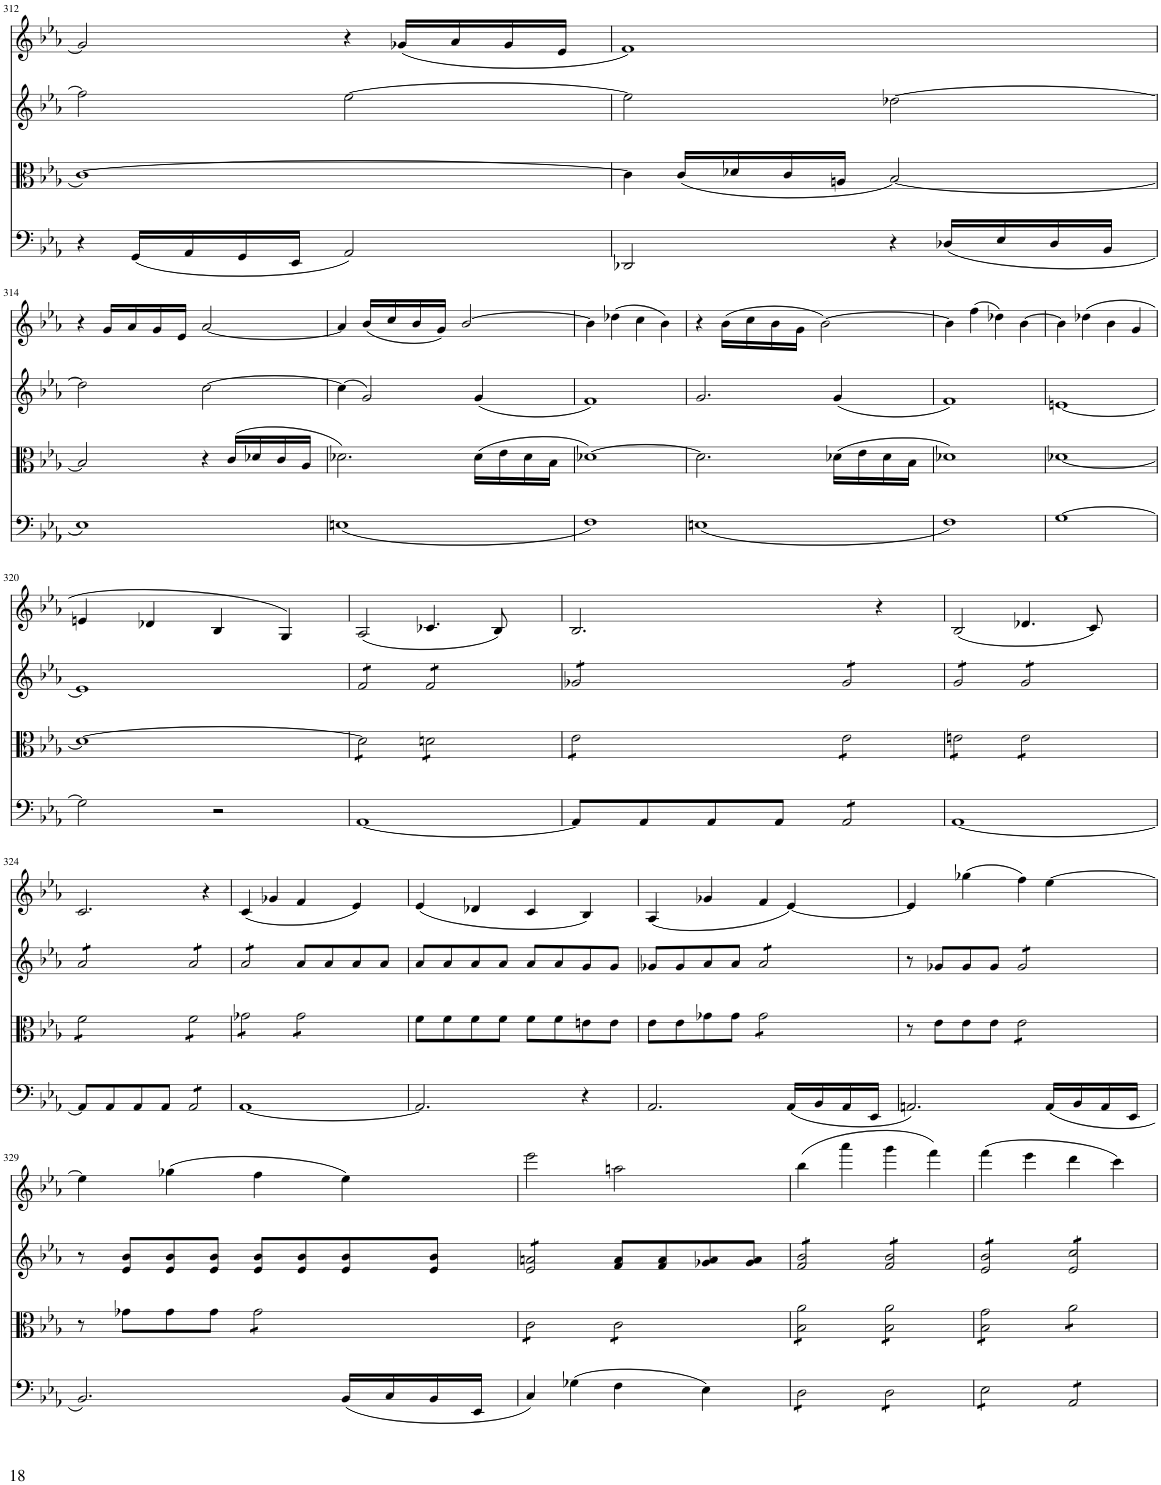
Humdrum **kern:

**kern	**kern	**kern	**kern
*part4	*part3	*part2	*part1
*staff4	*staff3	*staff2	*staff1
*I"Piano	*I"Piano	*I"Piano	*I"Piano
*I'Pno	*I'Pno	*I'Pno	*I'Pno
!!LO:PB:g=z
*clefF4	*clefC3	*clefG2	*clefG2
*k[b-e-a-]	*k[b-e-a-]	*k[b-e-a-]	*k[b-e-a-]
*M4/4	*M4/4	*M4/4	*M4/4
*met(c)	*met(c)	*met(c)	*met(c)
=312	=312	=312	=312
4r	[1c	2ff\]	2g/]
(16GG/LL	.	.	.
16AA-/	.	.	.
16GG/	.	.	.
16EE-/JJ	.	.	.
2AA-/)	.	[2ee-\	4r
.	.	.	(16g-X/LL
.	.	.	16a-/
.	.	.	16g-/
.	.	.	16e-/JJ
=313	=313	=313	=313
2DD-X/	4c\]	2ee-\]	1f)
.	(16c/LL	.	.
.	16d-X/	.	.
.	16c/	.	.
.	16An/JJ	.	.
4r	[2B-/)	[2dd-X\	.
(16D-X/LL	.	.	.
16E-/	.	.	.
16D-/	.	.	.
16BB-/JJ	.	.	.
!!LO:LB:g=z
=314	=314	=314	=314
*k[b-e-a-]	*k[b-e-a-]	*k[b-e-a-]	*k[b-e-a-]
1E-)	2B-/]	2dd-\]	4r
.	.	.	16g/LL
.	.	.	16a-/
.	.	.	16g/
.	.	.	16e-/JJ
.	4r	[2cc\	[2a-/
.	(16c/LL	.	.
.	16d-X/	.	.
.	16c/	.	.
.	16A-/JJ	.	.
=315	=315	=315	=315
(1En	2.d-X\)	(4cc\]	4a-/]
.	.	2g/)	(16b-/LL
.	.	.	16cc/
.	.	.	16b-/
.	.	.	16g/JJ)
.	.	.	[2b-/
.	(16d-\LL	(4g/	.
.	16e-\	.	.
.	16d-\	.	.
.	16B-\JJ	.	.
=316	=316	=316	=316
1F)	[1d-X)	1f)	4b-\]
.	.	.	(4dd-X\
.	.	.	4cc\
.	.	.	4b-\)
=317	=317	=317	=317
(1En	2.d-\]	2.g/	4r
.	.	.	(16b-\LL
.	.	.	16cc\
.	.	.	16b-\
.	.	.	16g\JJ
.	.	.	[2b-\)
.	(16d-X\LL	(4g/	.
.	16e-\	.	.
.	16d-\	.	.
.	16B-\JJ	.	.
=318	=318	=318	=318
1F)	1d-X)	1f)	4b-\]
.	.	.	(4ff\
.	.	.	4dd-X\)
.	.	.	[4b-\
=319	=319	=319	=319
[1G	[1d-X	[1en	4b-\]
.	.	.	(4dd-X\
.	.	.	4b-\
.	.	.	4g/
!!LO:LB:g=z
=320	=320	=320	=320
2G\]	1d-_	1e]	4en/
.	.	.	4d-X/
2r	.	.	4B-/
.	.	.	4G/)
=321	=321	=321	=321
*	*tremolo	*	*
*	*	*tremolo	*
[1AA-	8d-\]L	8f/L	(2A-/
.	8d-\	8f/	.
.	8d-\	8f/	.
.	8d-\J	8f/J	.
.	8dn\L	8f/L	4.c-X/
.	8dn\	8f/	.
.	8dn\	8f/	.
.	8dn\J	8f/J	8B-/)
=322	=322	=322	=322
8AA-/L]	8e-\L	8g-X/L	2.B-/
8AA-/	8e-\	8g-X/	.
8AA-/	8e-\	8g-X/	.
8AA-/J	8e-\J	8g-X/J	.
*tremolo	*	*	*
8AA-/L	8e-\L	8g-/L	.
8AA-/	8e-\	8g-/	.
8AA-/	8e-\	8g-/	4r
8AA-/J	8e-\J	8g-/J	.
*Xtremolo	*	*	*
=323	=323	=323	=323
[1AA-	8en\L	8g/L	(2B-/
.	8en\	8g/	.
.	8en\	8g/	.
.	8en\J	8g/J	.
.	8e\L	8g/L	4.d-X/
.	8e\	8g/	.
.	8e\	8g/	.
.	8e\J	8g/J	8c/)
!!LO:LB:g=z
=324	=324	=324	=324
*	*	*	*k[b-e-a-]
8AA-/L]	8f\L	8a-/L	2.c/
8AA-/	8f\	8a-/	.
8AA-/	8f\	8a-/	.
8AA-/J	8f\J	8a-/J	.
*tremolo	*	*	*
8AA-/L	8f\L	8a-/L	.
8AA-/	8f\	8a-/	.
8AA-/	8f\	8a-/	4r
8AA-/J	8f\J	8a-/J	.
*Xtremolo	*	*	*
=325	=325	=325	=325
[1AA-	8g-X\L	8a-/L	(4c/
.	8g-X\	8a-/	.
.	8g-X\	8a-/	4g-X/
.	8g-X\J	8a-/J	.
*	*	*Xtremolo	*
.	8g-\L	8a-/L	4f/
.	8g-\	8a-/	.
.	8g-\	8a-/	4e-/)
.	8g-\J	8a-/J	.
*	*Xtremolo	*	*
=326	=326	=326	=326
2.AA-/]	8f\L	8a-/L	(4e-/
.	8f\	8a-/	.
.	8f\	8a-/	4d-X/
.	8f\J	8a-/J	.
.	8f\L	8a-/L	4c/
.	8f\	8a-/	.
4r	8en\	8g/	4B-/)
.	8e\J	8g/J	.
=327	=327	=327	=327
2.AA-/	8e-\L	8g-X/L	(4A-/
.	8e-\	8g-/	.
.	8g-X\	8a-/	4g-X/
.	8g-\J	8a-/J	.
*	*tremolo	*	*
*	*	*tremolo	*
.	8g-\L	8a-/L	4f/
.	8g-\	8a-/	.
(16AA-/LL	8g-\	8a-/	[4e-/)
16BB-/	.	.	.
16AA-/	8g-\J	8a-/J	.
*	*	*Xtremolo	*
*	*Xtremolo	*	*
16EE-/JJ	.	.	.
=328	=328	=328	=328
2.AAn/)	8r	8r	4e-/]
.	8e-\L	8g-X/L	.
.	8e-\	8g-/	(4gg-X\
.	8e-\J	8g-/J	.
*	*tremolo	*	*
*	*	*tremolo	*
.	8e-\L	8g-/L	4ff\)
.	8e-\	8g-/	.
(16AA/LL	8e-\	8g-/	[4ee-\
16BB-/	.	.	.
16AA/	8e-\J	8g-/J	.
*	*	*Xtremolo	*
*	*Xtremolo	*	*
16EE-/JJ	.	.	.
!!LO:LB:g=z
=329	=329	=329	=329
2.BB-/)	8r	8r	4ee-\]
.	8g-X\L	8e-/ 8b-/L	.
.	8g-\	8e-/ 8b-/	(4gg-X\
.	8g-\J	8e-/ 8b-/J	.
*	*tremolo	*	*
.	8g-\L	8e-/ 8b-/L	4ff\
.	8g-\	8e-/ 8b-/	.
(16BB-/LL	8g-\	8e-/ 8b-/	4ee-\)
16C/	.	.	.
16BB-/	8g-\J	8e-/ 8b-/J	.
16EE-/JJ	.	.	.
=330	=330	=330	=330
*	*	*tremolo	*
4C/)	8c\L	8e-/ 8an/L	2eee-\
.	8c\	8e-/ 8an/	.
(4G-X\	8c\	8e-/ 8an/	.
.	8c\J	8e-/ 8an/J	.
*	*	*Xtremolo	*
4F\	8c\L	8f/ 8a/L	2aan\
.	8c\	8f/ 8a/	.
4E-\)	8c\	8g-X/ 8a/	.
.	8c\J	8g-/ 8a/J	.
=331	=331	=331	=331
*tremolo	*	*	*
*	*	*tremolo	*
8D\L	8B-\ 8a-\L	8f/ 8b-/L	(4bb-\
8D\	8B-\ 8a-\	8f/ 8b-/	.
8D\	8B-\ 8a-\	8f/ 8b-/	4aaa-\
8D\J	8B-\ 8a-\J	8f/ 8b-/J	.
8D\L	8B-\ 8a-\L	8f/ 8b-/L	4ggg\
8D\	8B-\ 8a-\	8f/ 8b-/	.
8D\	8B-\ 8a-\	8f/ 8b-/	4fff\)
8D\J	8B-\ 8a-\J	8f/ 8b-/J	.
=332	=332	=332	=332
8E-\L	8B-\ 8g\L	8e-/ 8b-/L	(4fff\
8E-\	8B-\ 8g\	8e-/ 8b-/	.
8E-\	8B-\ 8g\	8e-/ 8b-/	4eee-\
8E-\J	8B-\ 8g\J	8e-/ 8b-/J	.
8AA-/L	8a-\L	8e-/ 8cc/L	4ddd\
8AA-/	8a-\	8e-/ 8cc/	.
8AA-/	8a-\	8e-/ 8cc/	4ccc\)
8AA-/J	8a-\J	8e-/ 8cc/J	.
*	*	*Xtremolo	*
*	*Xtremolo	*	*
*Xtremolo	*	*	*
=	=	=	=
*-	*-	*-	*-
